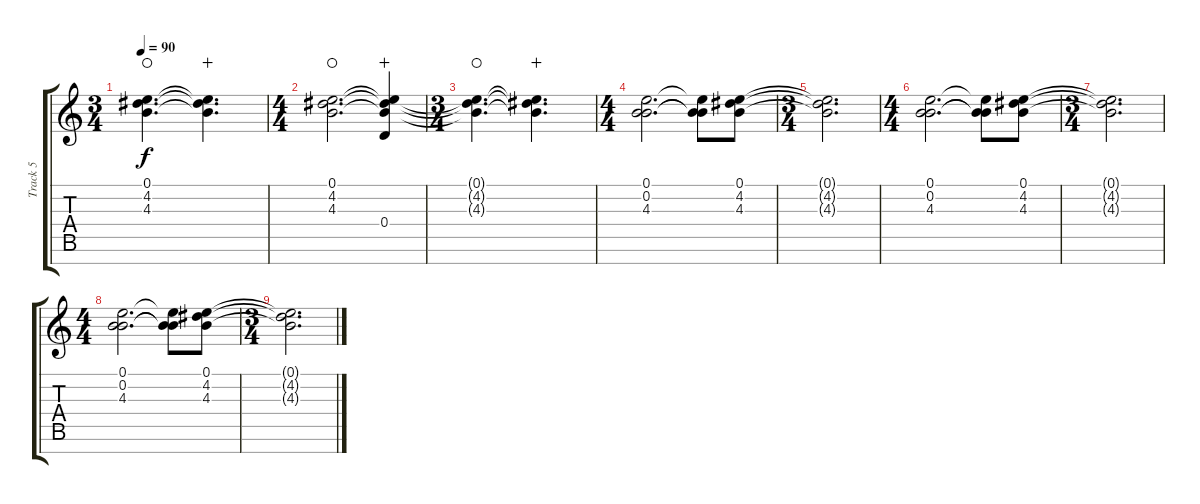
\track ("Track 5" "Track 5") {instrument overdrivenguitar}
\staff {score tabs}
\tuning (E4 B3 G3 D3 A2 E2 B1) {hide}
\ts (3 4)
\tempo 90
\clef g2
\ks c
(0.1{t} 4.2{t} 4.3{t}).4{d dy f waho} (0.1{t} 4.2{t} 4.3{t}).4{d wahc} |
\ts (4 4)
(0.1 4.2 4.3).2{d waho} (0.1{t} 4.2{t} 4.3{t} 0.4{t}).4{wahc} |
\ts (3 4)
(0.1{t} 4.2{t} 4.3{t}).4{d waho} (0.1{t} 4.2{t} 4.3{t}).4{d wahc} |
\ts (4 4)
(0.1 0.2 4.3).2{d volume 0 balance 0} (0.1{t} 0.2{t} 4.3{t}).8 (0.1 4.2 4.3).8 |
\ts (3 4)
(0.1{t} 4.2{t} 4.3{t}).2{d balance 16} |
\ts (4 4)
(0.1 0.2 4.3).2{d balance 0} (0.1{t} 0.2{t} 4.3{t}).8 (0.1 4.2 4.3).8 |
\ts (3 4)
(0.1{t} 4.2{t} 4.3{t}).2{d balance 16} |
\ts (4 4)
(0.1 0.2 4.3).2{d balance 0} (0.1{t} 0.2{t} 4.3{t}).8 (0.1 4.2 4.3).8 |
\ts (3 4)
(0.1{t} 4.2{t} 4.3{t}).2{d balance 16}
